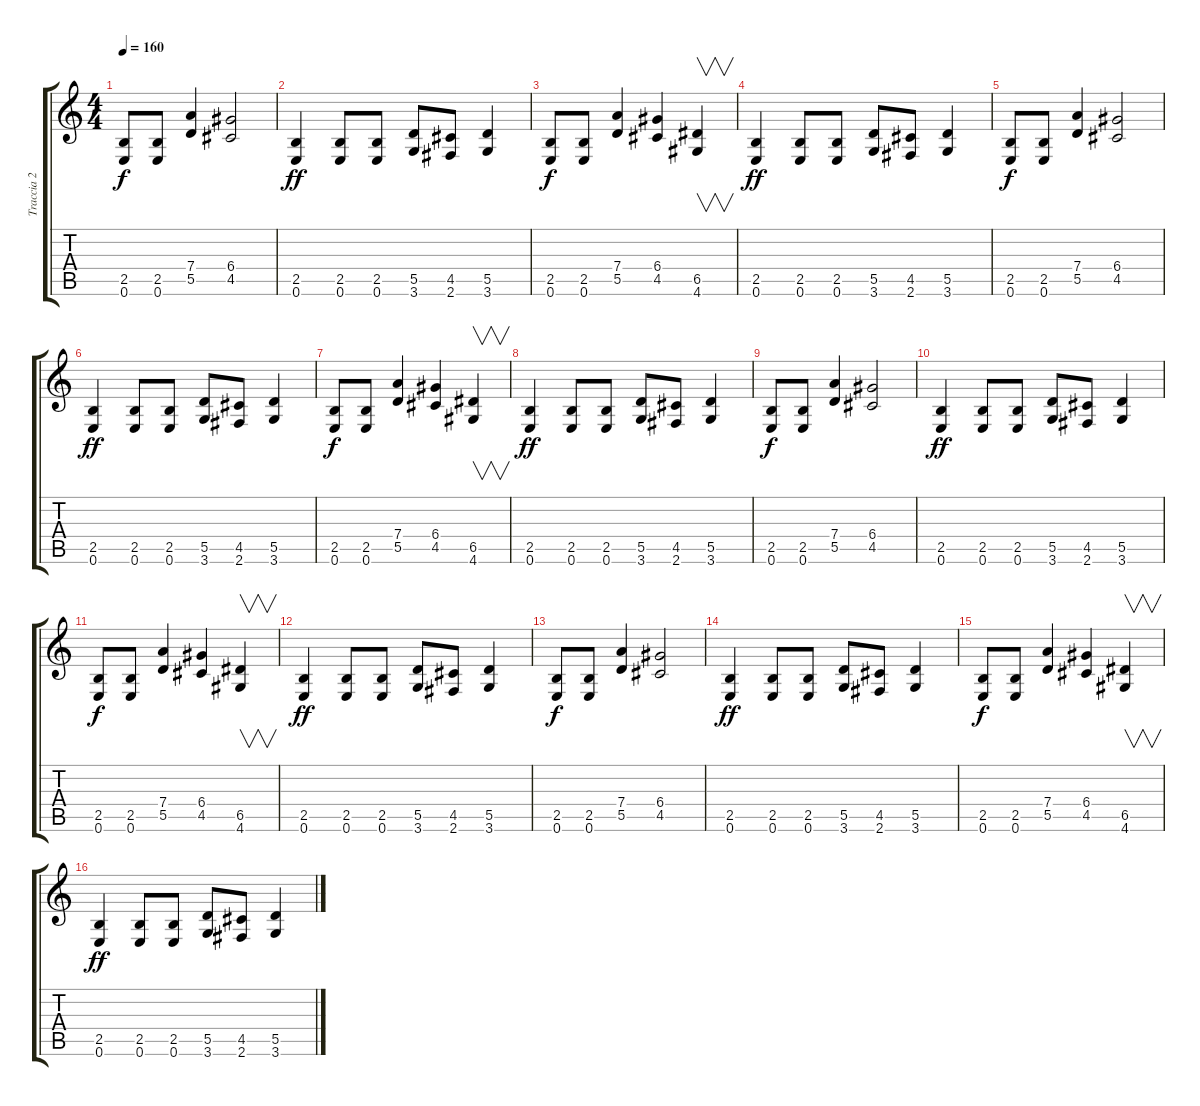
\track ("Traccia 2" "Traccia 2") {instrument overdrivenguitar}
\staff {score tabs}
\tuning (E4 B3 G3 D3 A2 E2) {hide}
\ts (4 4)
\tempo 160
\clef g2
\ks c
(2.5 0.6).8{dy f} (2.5 0.6).8 (7.4 5.5).4 (6.4 4.5).2 |
(2.5 0.6).4{dy ff volume 10} (2.5 0.6).8 (2.5 0.6).8 (5.5 3.6).8 (4.5 2.6).8 (5.5 3.6).4 |
(2.5 0.6).8{dy f} (2.5 0.6).8 (7.4 5.5).4 (6.4 4.5).4 (6.5 4.6).4{v} |
(2.5 0.6).4{dy ff} (2.5 0.6).8 (2.5 0.6).8 (5.5 3.6).8 (4.5 2.6).8 (5.5 3.6).4 |
(2.5 0.6).8{dy f} (2.5 0.6).8 (7.4 5.5).4 (6.4 4.5).2 |
(2.5 0.6).4{dy ff volume 10} (2.5 0.6).8 (2.5 0.6).8 (5.5 3.6).8 (4.5 2.6).8 (5.5 3.6).4 |
(2.5 0.6).8{dy f} (2.5 0.6).8 (7.4 5.5).4 (6.4 4.5).4 (6.5 4.6).4{v} |
(2.5 0.6).4{dy ff} (2.5 0.6).8 (2.5 0.6).8 (5.5 3.6).8 (4.5 2.6).8 (5.5 3.6).4 |
(2.5 0.6).8{dy f} (2.5 0.6).8 (7.4 5.5).4 (6.4 4.5).2 |
(2.5 0.6).4{dy ff volume 10} (2.5 0.6).8 (2.5 0.6).8 (5.5 3.6).8 (4.5 2.6).8 (5.5 3.6).4 |
(2.5 0.6).8{dy f} (2.5 0.6).8 (7.4 5.5).4 (6.4 4.5).4 (6.5 4.6).4{v} |
(2.5 0.6).4{dy ff} (2.5 0.6).8 (2.5 0.6).8 (5.5 3.6).8 (4.5 2.6).8 (5.5 3.6).4 |
(2.5 0.6).8{dy f} (2.5 0.6).8 (7.4 5.5).4 (6.4 4.5).2 |
(2.5 0.6).4{dy ff volume 10} (2.5 0.6).8 (2.5 0.6).8 (5.5 3.6).8 (4.5 2.6).8 (5.5 3.6).4 |
(2.5 0.6).8{dy f} (2.5 0.6).8 (7.4 5.5).4 (6.4 4.5).4 (6.5 4.6).4{v} |
(2.5 0.6).4{dy ff} (2.5 0.6).8 (2.5 0.6).8 (5.5 3.6).8 (4.5 2.6).8 (5.5 3.6).4
